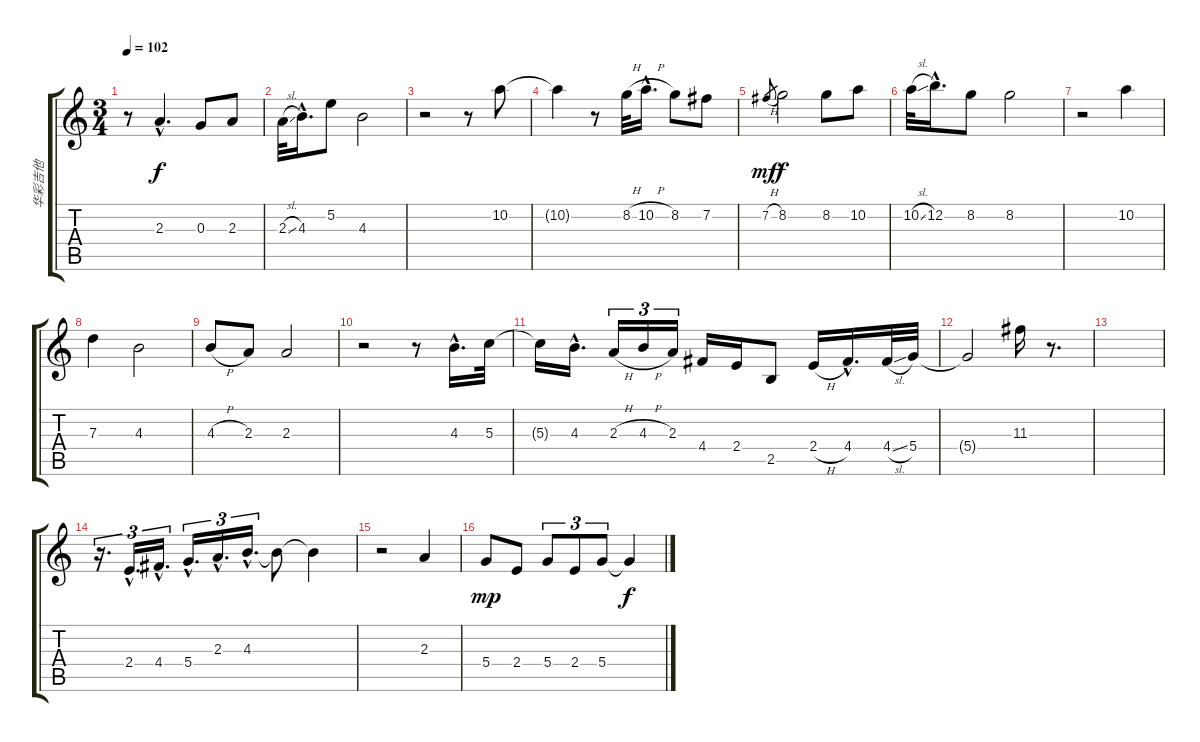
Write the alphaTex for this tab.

\track ("华彩吉他" "华彩吉他") {instrument acousticguitarnylon}
\staff {score tabs}
\tuning (E4 B3 G3 D3 A2 E2) {hide}
\ts (3 4)
\tempo 102
\clef g2
\ks c
r.8{dy f} 2.3{hac}.4{d} 0.3.8 2.3.8 |
2.3{sl}.32 4.3{hac}.16{d} 5.2.8 4.3.2 |
r.2 r.8 10.2.8 |
10.2{t}.4 r.8 8.2{h}.32 10.2{h hac}.16{d} 8.2.8 7.2.8 |
7.2{h}.8{gr dy mf} 8.2.2{dy f} 8.2.8 10.2.8 |
10.2{sl}.32 12.2{hac}.16{d} 8.2.8 8.2.2 |
r.2 10.2.4 |
7.3.4 4.3.2 |
4.3{h}.8 2.3.8 2.3.2 |
r.2 r.8 4.3{hac}.16{d} 5.3.32 |
5.3{t}.16 4.3{hac}.16{d} 2.3{h}.16{tu (3 2)} 4.3{h}.16{tu (3 2)} 2.3.16{tu (3 2)} 4.4.16 2.4.16 2.5.8 2.4{h}.16 4.4{hac}.16{d} 4.4{sl}.32 5.4.32 |
5.4{t}.2 11.3.16{instrument guitarfretnoise} r.8{d} |
|
r.16{d tu (3 2)} 2.4{hac}.16{d tu (3 2)} 4.4{hac}.16{d tu (3 2)} 5.4{hac}.16{d tu (3 2)} 2.3{hac}.16{d tu (3 2)} 4.3{hac}.16{d tu (3 2)} 4.3{t}.8 4.3{t}.4 |
r.2 2.3.4 |
5.4.8{dy mp} 2.4.8 5.4.8{tu (3 2)} 2.4.8{tu (3 2)} 5.4.8{tu (3 2)} 5.4{t}.4{dy f}
